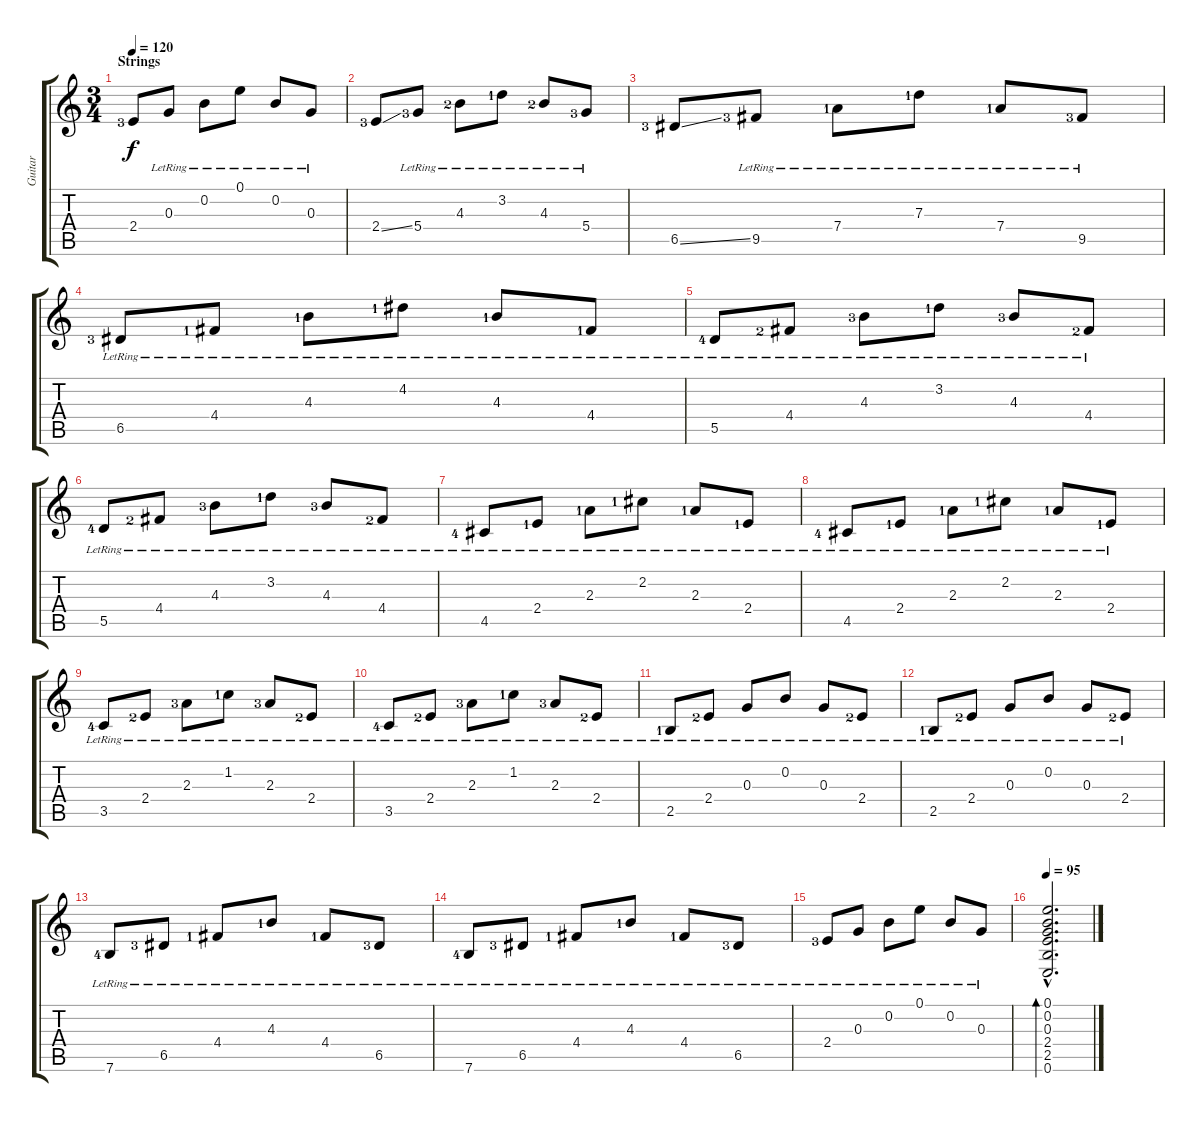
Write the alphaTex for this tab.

\track ("Guitar" "Guitar") {instrument acousticguitarsteel}
\staff {score tabs}
\tuning (E4 B3 G3 D3 A2 E2) {hide}
\ts (3 4)
\section ("" "Strings")
\tempo 120
\clef g2
\ks c
2.4{lf 4}.8{dy f} 0.3{lr}.8 0.2{lr}.8 0.1{lr}.8 0.2{lr}.8 0.3{lr}.8 |
2.4{ss lf 4}.8 5.4{lr lf 4}.8 4.3{lr lf 3}.8 3.2{lr lf 2}.8 4.3{lr lf 3}.8 5.4{lr lf 4}.8 |
6.5{ss lf 4}.8 9.5{lr lf 4}.8 7.4{lr lf 2}.8 7.3{lr lf 2}.8 7.4{lr lf 2}.8 9.5{lr lf 4}.8 |
6.5{lr lf 4}.8 4.4{lr lf 2}.8 4.3{lr lf 2}.8 4.2{lr lf 2}.8 4.3{lr lf 2}.8 4.4{lr lf 2}.8 |
5.5{lr lf 5}.8 4.4{lr lf 3}.8 4.3{lr lf 4}.8 3.2{lr lf 2}.8 4.3{lr lf 4}.8 4.4{lr lf 3}.8 |
5.5{lr lf 5}.8 4.4{lr lf 3}.8 4.3{lr lf 4}.8 3.2{lr lf 2}.8 4.3{lr lf 4}.8 4.4{lr lf 3}.8 |
4.5{lr lf 5}.8 2.4{lr lf 2}.8 2.3{lr lf 2}.8 2.2{lr lf 2}.8 2.3{lr lf 2}.8 2.4{lr lf 2}.8 |
4.5{lr lf 5}.8 2.4{lr lf 2}.8 2.3{lr lf 2}.8 2.2{lr lf 2}.8 2.3{lr lf 2}.8 2.4{lr lf 2}.8 |
3.5{lr lf 5}.8 2.4{lr lf 3}.8 2.3{lr lf 4}.8 1.2{lr lf 2}.8 2.3{lr lf 4}.8 2.4{lr lf 3}.8 |
3.5{lr lf 5}.8 2.4{lr lf 3}.8 2.3{lr lf 4}.8 1.2{lr lf 2}.8 2.3{lr lf 4}.8 2.4{lr lf 3}.8 |
2.5{lr lf 2}.8 2.4{lr lf 3}.8 0.3{lr}.8 0.2{lr}.8 0.3{lr}.8 2.4{lr lf 3}.8 |
2.5{lr lf 2}.8 2.4{lr lf 3}.8 0.3{lr}.8 0.2{lr}.8 0.3{lr}.8 2.4{lr lf 3}.8 |
7.6{lr lf 5}.8 6.5{lr lf 4}.8 4.4{lr lf 2}.8 4.3{lr lf 2}.8 4.4{lr lf 2}.8 6.5{lr lf 4}.8 |
7.6{lr lf 5}.8 6.5{lr lf 4}.8 4.4{lr lf 2}.8 4.3{lr lf 2}.8 4.4{lr lf 2}.8 6.5{lr lf 4}.8 |
2.4{lr lf 4}.8 0.3{lr}.8 0.2{lr}.8 0.1{lr}.8 0.2{lr}.8 0.3{lr}.8 |
\tempo 95
(0.1{hac} 0.2{hac} 0.3{hac} 2.4{hac} 2.5{hac} 0.6{hac}).2{d bd 240 volume 0}
